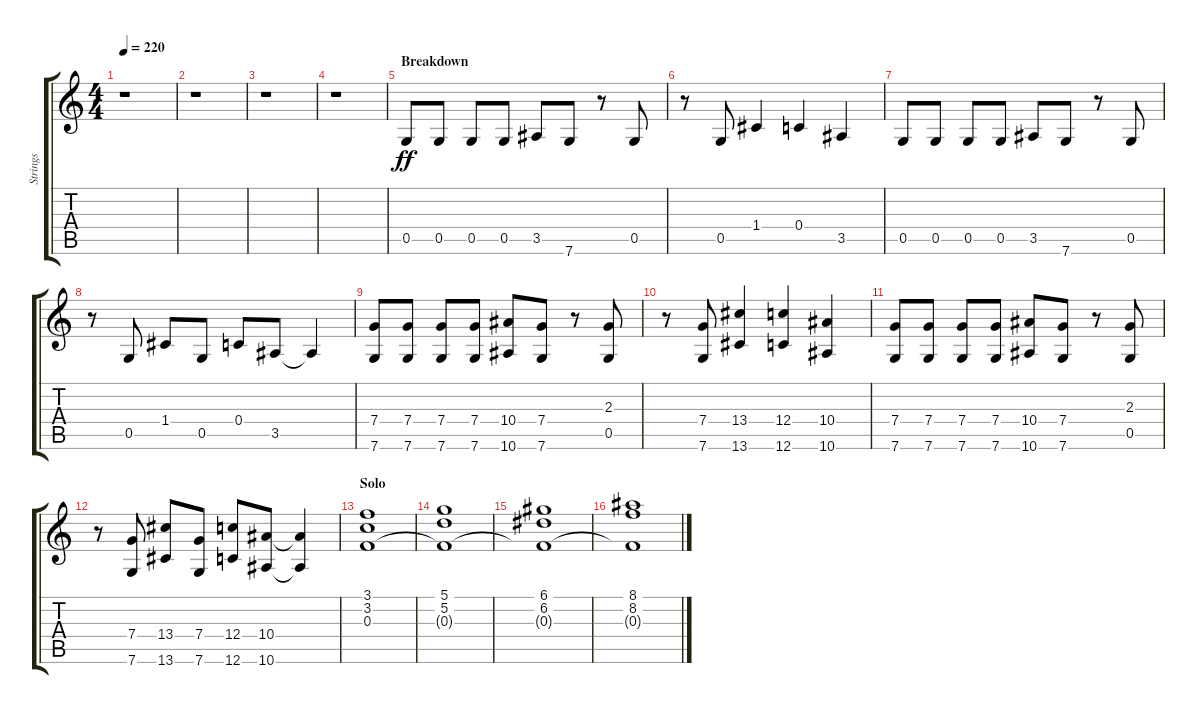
\track ("Strings" "Strings") {instrument electricguitarclean}
\staff {score tabs}
\tuning (D4 A3 F3 C3 G2 C2) {hide}
\ts (4 4)
\tempo 220
\clef g2
\ks aminor
r.1{dy ff} |
r.1 |
r.1 |
r.1 |
\section ("" "Breakdown")
0.5.8 0.5.8 0.5.8 0.5.8 3.5.8 7.6.8 r.8 0.5.8 |
r.8 0.5.8 1.4.4 0.4.4 3.5.4 |
0.5.8 0.5.8 0.5.8 0.5.8 3.5.8 7.6.8 r.8 0.5.8 |
r.8 0.5.8 1.4.8 0.5.8 0.4.8 3.5.8 3.5{t}.4 |
(7.4 7.6).8 (7.4 7.6).8 (7.4 7.6).8 (7.4 7.6).8 (10.4 10.6).8 (7.4 7.6).8 r.8 (2.3 0.5).8 |
r.8 (7.4 7.6).8 (13.4 13.6).4 (12.4 12.6).4 (10.4 10.6).4 |
(7.4 7.6).8 (7.4 7.6).8 (7.4 7.6).8 (7.4 7.6).8 (10.4 10.6).8 (7.4 7.6).8 r.8 (2.3 0.5).8 |
r.8 (7.4 7.6).8 (13.4 13.6).8 (7.4 7.6).8 (12.4 12.6).8 (10.4 10.6).8 (10.4{t} 10.6{t}).4 |
\section ("" "Solo")
(3.1 3.2 0.3).1 |
(5.1 5.2 0.3{t}).1 |
(6.1 6.2 0.3{t}).1 |
(8.1 8.2 0.3{t}).1
